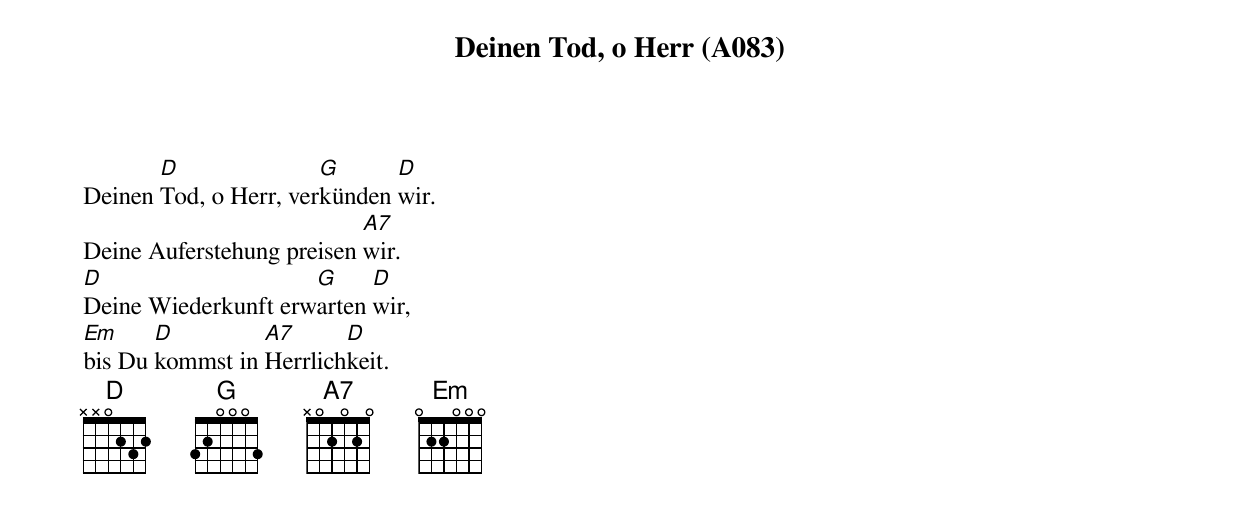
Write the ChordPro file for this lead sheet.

{title: Deinen Tod, o Herr (A083)}
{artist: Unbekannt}

Deinen [D]Tod, o Herr, ver[G]künden [D]wir.
Deine Auferstehung preisen [A7]wir.
[D]Deine Wiederkunft erw[G]arten [D]wir,
[Em]bis Du [D]kommst in [A7]Herrlich[D]keit.
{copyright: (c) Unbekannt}
